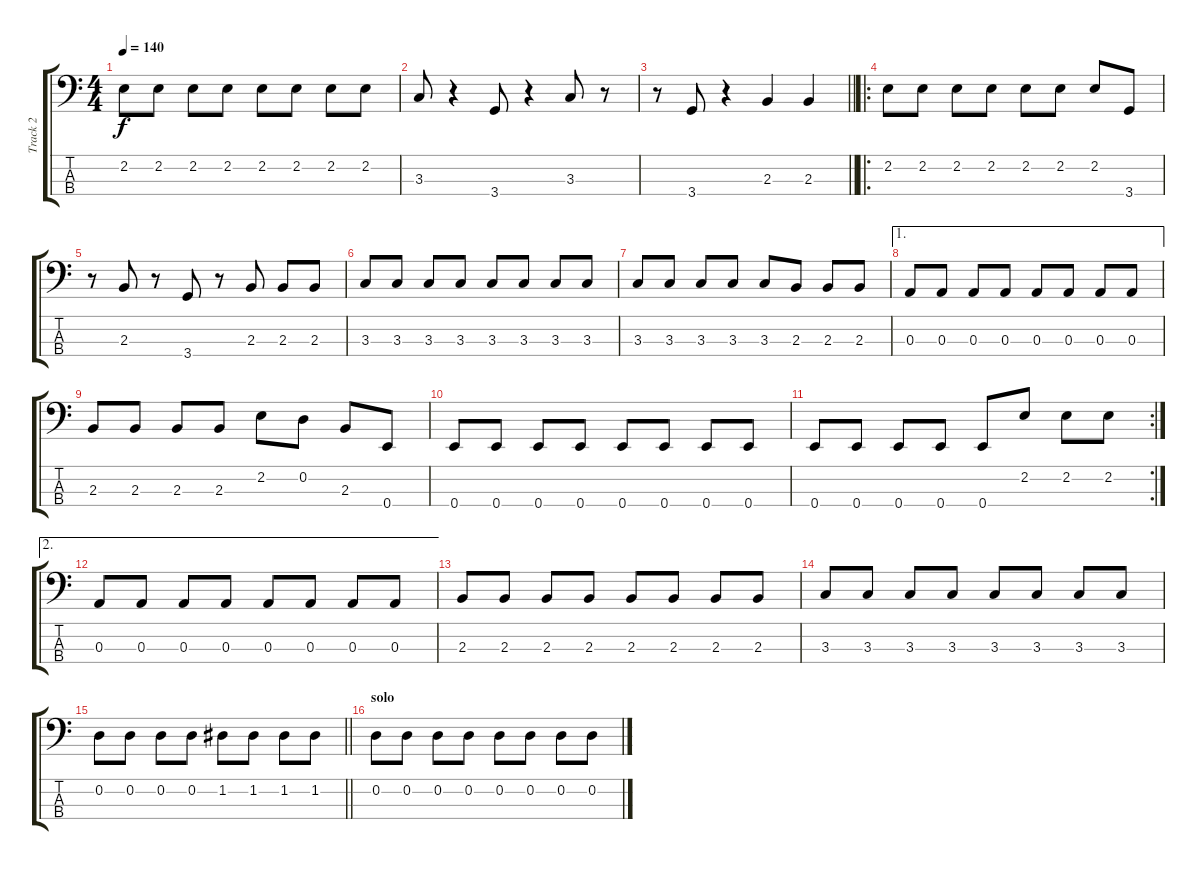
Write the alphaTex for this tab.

\track ("Track 2" "Track 2") {instrument electricbasspick}
\staff {score tabs}
\tuning (G2 D2 A1 E1) {hide}
\ts (4 4)
\tempo 140
\clef f4
\ks c
2.2.8{dy f} 2.2.8 2.2.8 2.2.8 2.2.8 2.2.8 2.2.8 2.2.8 |
3.3.8 r.4 3.4.8 r.4 3.3.8 r.8 |
\barLineRight lightlight
r.8 3.4.8 r.4 2.3.4 2.3.4 |
\ro
\section ("" "")
2.2.8 2.2.8 2.2.8 2.2.8 2.2.8 2.2.8 2.2.8 3.4.8 |
r.8 2.3.8 r.8 3.4.8 r.8 2.3.8 2.3.8 2.3.8 |
3.3.8 3.3.8 3.3.8 3.3.8 3.3.8 3.3.8 3.3.8 3.3.8 |
3.3.8 3.3.8 3.3.8 3.3.8 3.3.8 2.3.8 2.3.8 2.3.8 |
\ae 1
0.3.8 0.3.8 0.3.8 0.3.8 0.3.8 0.3.8 0.3.8 0.3.8 |
2.3.8 2.3.8 2.3.8 2.3.8 2.2.8 0.2.8 2.3.8 0.4.8 |
0.4.8 0.4.8 0.4.8 0.4.8 0.4.8 0.4.8 0.4.8 0.4.8 |
\rc 2
0.4.8 0.4.8 0.4.8 0.4.8 0.4.8 2.2.8 2.2.8 2.2.8 |
\ae 2
0.3.8 0.3.8 0.3.8 0.3.8 0.3.8 0.3.8 0.3.8 0.3.8 |
2.3.8 2.3.8 2.3.8 2.3.8 2.3.8 2.3.8 2.3.8 2.3.8 |
3.3.8 3.3.8 3.3.8 3.3.8 3.3.8 3.3.8 3.3.8 3.3.8 |
\barLineRight lightlight
0.2.8 0.2.8 0.2.8 0.2.8 1.2.8 1.2.8 1.2.8 1.2.8 |
\section ("" "solo")
0.2.8 0.2.8 0.2.8 0.2.8 0.2.8 0.2.8 0.2.8 0.2.8
